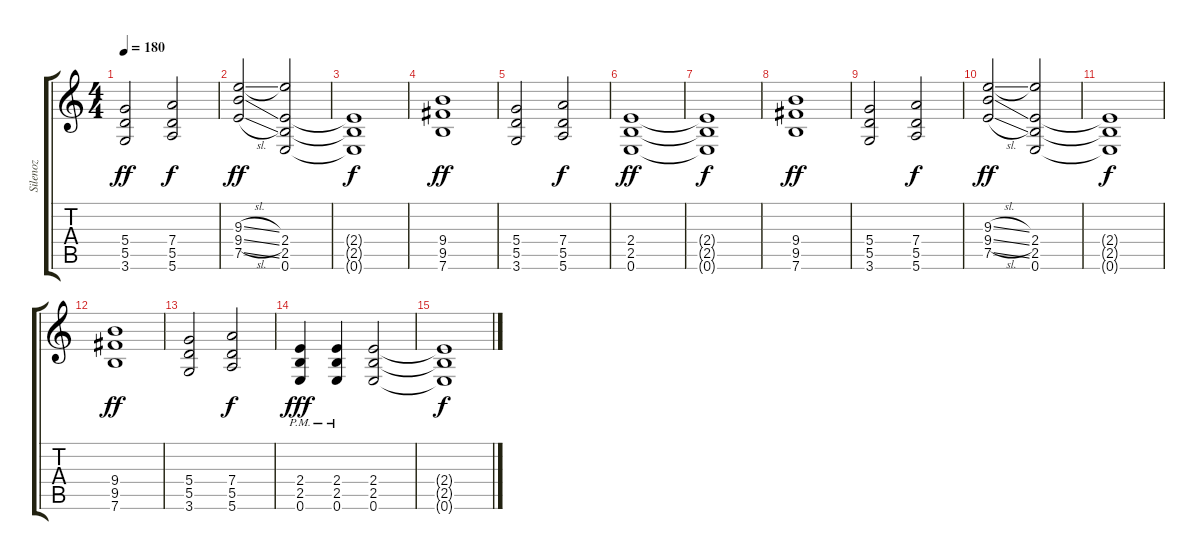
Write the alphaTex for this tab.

\track ("Silenoz" "Silenoz") {instrument distortionguitar}
\staff {score tabs}
\tuning (E4 B3 G3 D3 A2 E2) {hide}
\ts (4 4)
\tempo 180
\clef g2
\ks c
(5.4 5.5 3.6).2{dy ff} (7.4 5.5 5.6).2{dy f} |
(9.3{sl} 9.4{sl} 7.5{sl}).2{dy ff} (9.3{t} 2.4 2.5 0.6).2 |
(2.4{t} 2.5{t} 0.6{t}).1{dy f} |
(9.4 9.5 7.6).1{dy ff volume 16 balance 8} |
(5.4 5.5 3.6).2 (7.4 5.5 5.6).2{dy f} |
(2.4 2.5 0.6).1{dy ff} |
(2.4{t} 2.5{t} 0.6{t}).1{dy f} |
(9.4 9.5 7.6).1{dy ff volume 16 balance 8} |
(5.4 5.5 3.6).2 (7.4 5.5 5.6).2{dy f} |
(9.3{sl} 9.4{sl} 7.5{sl}).2{dy ff} (9.3{t} 2.4 2.5 0.6).2 |
(2.4{t} 2.5{t} 0.6{t}).1{dy f} |
(9.4 9.5 7.6).1{dy ff volume 16 balance 8} |
(5.4 5.5 3.6).2 (7.4 5.5 5.6).2{dy f} |
(2.4{pm} 2.5{pm} 0.6{pm}).4{dy fff} (2.4{pm} 2.5{pm} 0.6{pm}).4 (2.4 2.5 0.6).2 |
(2.4{t} 2.5{t} 0.6{t}).1{dy f}
